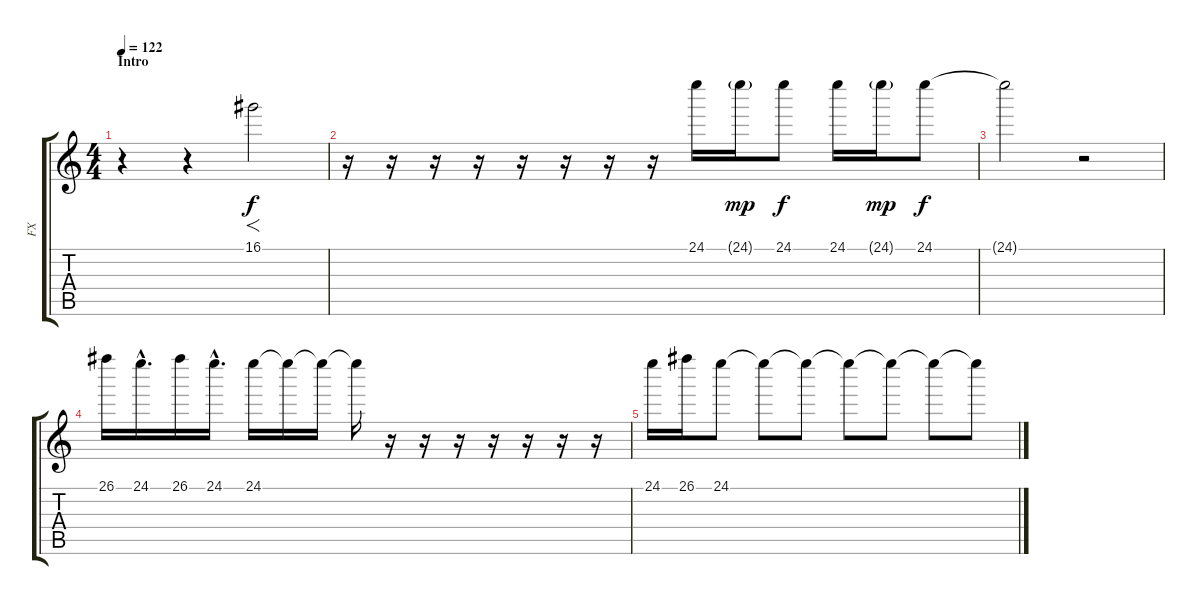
\track ("FX" "FX") {instrument whistle}
\staff {score tabs}
\tuning (E5 B4 G4 D4 A3 E3) {hide}
\ts (4 4)
\section ("" "Intro")
\tempo 122
\clef g2
\ks c
r.4{dy f volume 8 instrument whistle} r.4 16.1.2{f} |
r.16 r.16 r.16 r.16 r.16 r.16 r.16{volume 4} r.16 24.1.16 24.1{g}.16{dy mp} 24.1.8{dy f} 24.1.16 24.1{g}.16{dy mp} 24.1.8{dy f} |
24.1{t}.2{volume 0} r.2{volume 4} |
26.1.16 24.1{hac}.16{d} 26.1.16 24.1{hac}.16{d} 24.1.16 24.1{t}.16 24.1{t}.16 24.1{t}.16 r.16 r.16 r.16 r.16 r.16 r.16 r.16 |
24.1.16 26.1.16 24.1.8 24.1{t}.8 24.1{t}.8 24.1{t}.8 24.1{t}.8 24.1{t}.8 24.1{t}.8
